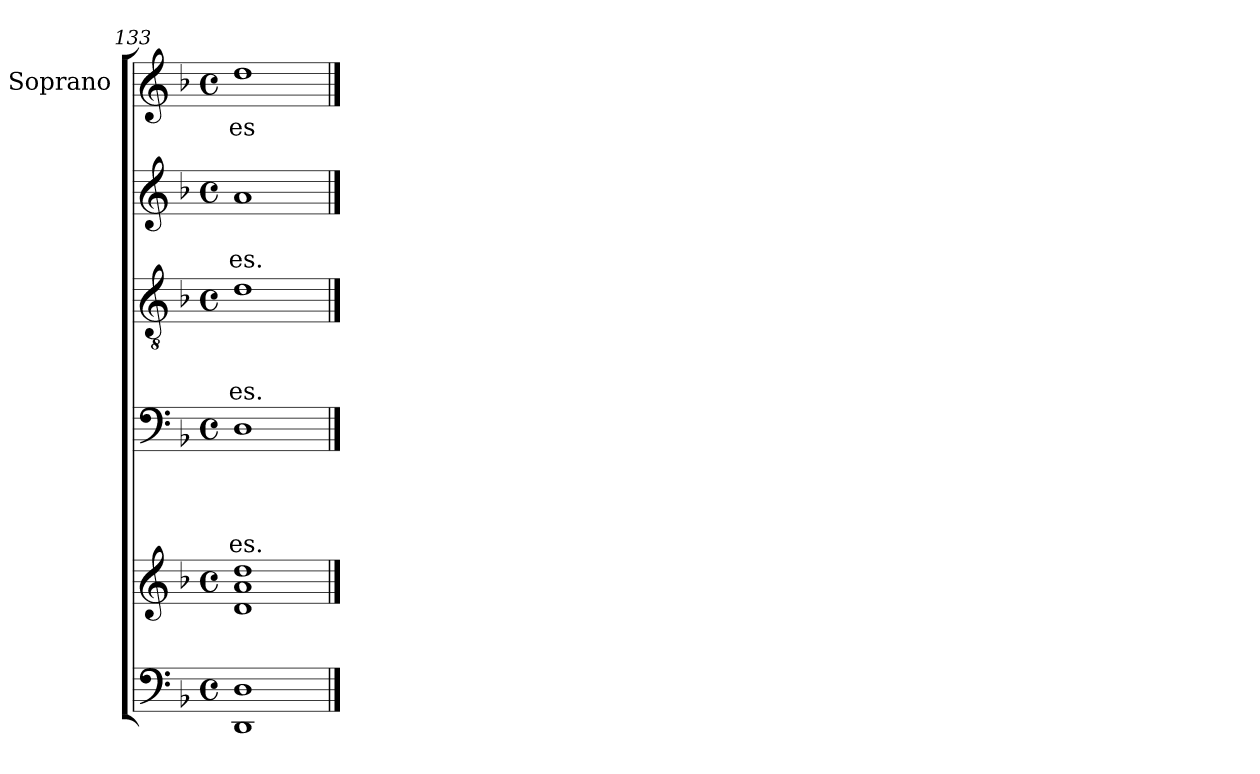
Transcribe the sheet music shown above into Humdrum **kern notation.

**kern	**kern	**kern	**text	**text	**text	**text	**kern	**text	**text	**text	**kern	**text	**text	**kern	**text
*part6	*part5	*part4	*part4	*part4	*part4	*part4	*part3	*part3	*part3	*part3	*part2	*part2	*part2	*part1	*part1
*staff6	*staff5	*staff4	*staff4	*staff4	*staff4	*staff4	*staff3	*staff3	*staff3	*staff3	*staff2	*staff2	*staff2	*staff1	*staff1
*	*	*	*	*	*	*	*	*	*	*	*	*	*	*I"Soprano	*
!!LO:LB:g=z
*clefF4	*clefG2	*clefF4	*	*	*	*	*clefGv2	*	*	*	*clefG2	*	*	*clefG2	*
*k[b-]	*k[b-]	*k[b-]	*	*	*	*	*k[b-]	*	*	*	*k[b-]	*	*	*k[b-]	*
*F:	*F:	*F:	*	*	*	*	*F:	*	*	*	*F:	*	*	*F:	*
*M4/4	*M4/4	*M4/4	*	*	*	*	*M4/4	*	*	*	*M4/4	*	*	*M4/4	*
*met(c)	*met(c)	*met(c)	*	*	*	*	*met(c)	*	*	*	*met(c)	*	*	*met(c)	*
=133	=133	=133	=133	=133	=133	=133	=133	=133	=133	=133	=133	=133	=133	=133	=133
*	*^	*	*	*	*	*	*	*	*	*	*	*	*	*	*
!	!	!	!	!	!	!	!LO:LY:b	!	!	!	!LO:LY:b	!	!	!LO:LY:b	!	!LO:LY:b
1DD 1D	1d 1dd	1a	1D	.	.	.	es.	1d	.	.	es.	1a	.	es.	1dd	es
*	*v	*v	*	*	*	*	*	*	*	*	*	*	*	*	*	*
==	==	==	==	==	==	==	==	==	==	==	==	==	==	==	==
*-	*-	*-	*-	*-	*-	*-	*-	*-	*-	*-	*-	*-	*-	*-	*-
